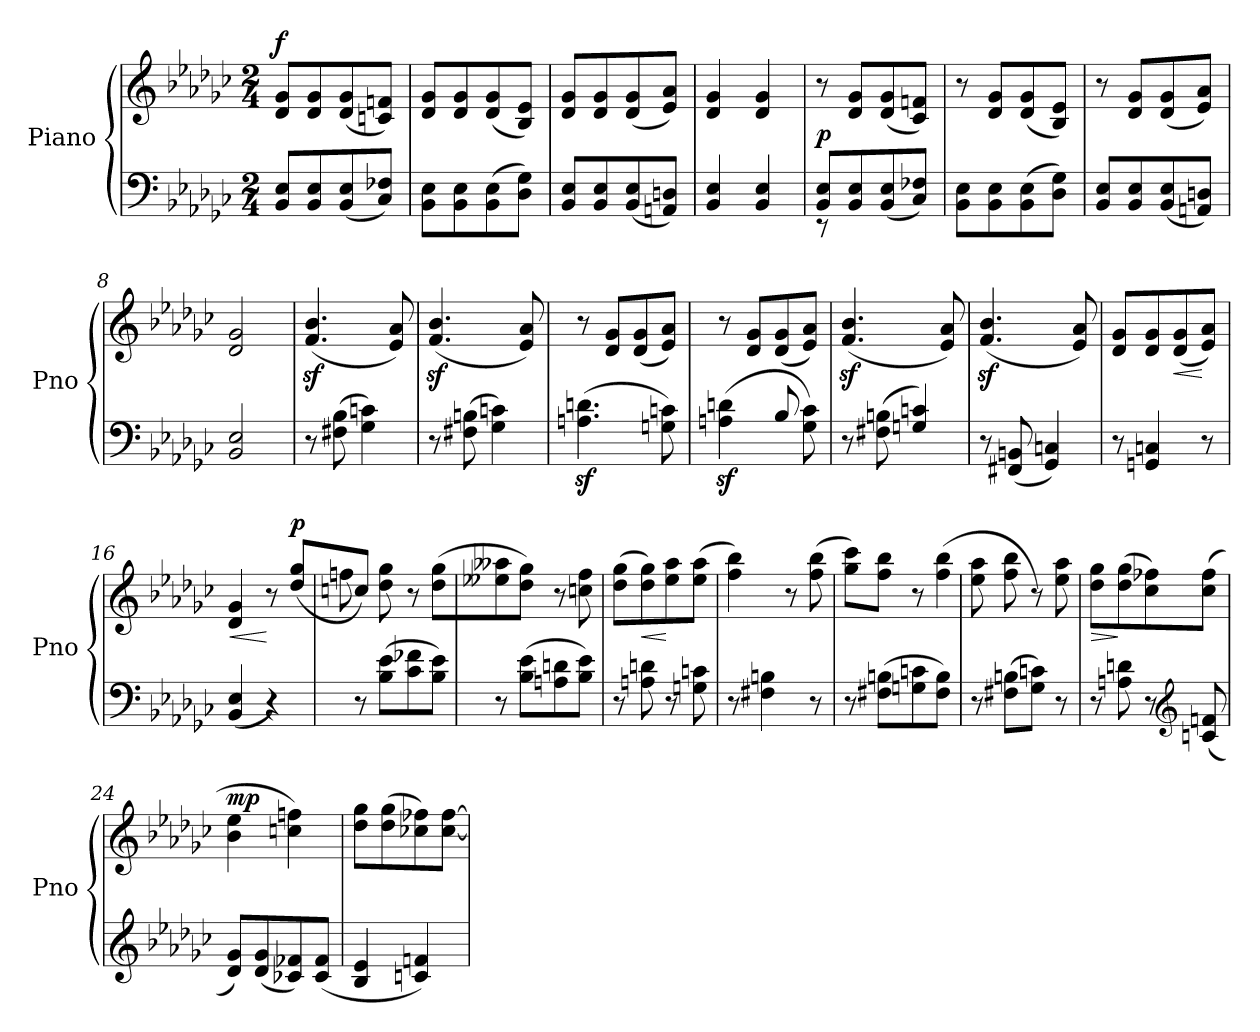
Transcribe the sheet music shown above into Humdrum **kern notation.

**kern	**dynam	**kern	**dynam
*part2	*part2	*part1	*part1
*staff2	*staff2	*staff1	*staff1
*I"Piano	*	*I"Piano	*
*I'Pno	*	*I'Pno	*
*clefF4	*	*clefG2	*
*k[b-e-a-d-g-c-]	*	*k[b-e-a-d-g-c-]	*
*M2/4	*	*M2/4	*
*MM124	*	*MM124	*
=1	=1	=1	=1
!	!	!	!LO:DY:a
8BB-/ 8E-/L	.	8d-/ 8g-/L	f
8BB-/ 8E-/	.	8d-/ 8g-/	.
(8BB-/ 8E-/	.	(8d-/ 8g-/	.
8C-/ 8F-X/J)	.	8cn/ 8fn/J)	.
=2	=2	=2	=2
8BB-\ 8E-\L	.	8d-/ 8g-/L	.
8BB-\ 8E-\	.	8d-/ 8g-/	.
(8BB-\ 8E-\	.	(8d-/ 8g-/	.
8D-\ 8G-\J)	.	8B-/ 8e-/J)	.
=3	=3	=3	=3
8BB-/ 8E-/L	.	8d-/ 8g-/L	.
8BB-/ 8E-/	.	8d-/ 8g-/	.
(8BB-/ 8E-/	.	(8d-/ 8g-/	.
8AAn/ 8Dn/J)	.	8e-/ 8a-/J)	.
=4	=4	=4	=4
4BB-/ 4E-/	.	4d-/ 4g-/	.
4BB-/ 4E-/	.	4d-/ 4g-/	.
=5	=5	=5	=5
*^	*	*	*
!	!	!LO:DY:a	!	!
8BB-/ 8E-/L	8r	p	8r	.
8BB-/ 8E-/	4.ryy	.	8d-/ 8g-/L	.
(8BB-/ 8E-/	.	.	(8d-/ 8g-/	.
8C-/ 8F-X/J)	.	.	8c-/ 8fn/J)	.
*v	*v	*	*	*
!!LO:LB:g=z
=6	=6	=6	=6
8BB-\ 8E-\L	.	8r	.
8BB-\ 8E-\	.	8d-/ 8g-/L	.
(8BB-\ 8E-\	.	(8d-/ 8g-/	.
8D-\ 8G-\J)	.	8B-/ 8e-/J)	.
=7	=7	=7	=7
8BB-/ 8E-/L	.	8r	.
8BB-/ 8E-/	.	8d-/ 8g-/L	.
(8BB-/ 8E-/	.	(8d-/ 8g-/	.
8AAn/ 8Dn/J)	.	8e-/ 8a-/J)	.
=8	=8	=8	=8
2BB-/ 2E-/	.	2d-/ 2g-/	.
=9	=9	=9	=9
8r	.	(4.f/z> 4.b-/z>	.
(8F#X\ 8B-\	.	.	.
4G-\ 4cn\)	.	.	.
.	.	8e-/ 8a-/)	.
=10	=10	=10	=10
8r	.	(4.f/z> 4.b-/z>	.
(8F#X\ 8Bn\	.	.	.
4G-\ 4cn\)	.	.	.
.	.	8e-/ 8a-/)	.
!!LO:LB:g=z
=11	=11	=11	=11
(4.An\z> 4.dn\z>	.	8r	.
.	.	8d-/ 8g-/L	.
.	.	(8d-/ 8g-/	.
8Gn\ 8cn\)	.	8e-/ 8a-/J)	.
=12	=12	=12	=12
(4An\z> 4dn\z>	.	8r	.
.	.	8d-/ 8g-/L	.
8B-/	.	(8d-/ 8g-/	.
8G-\ 8c-\)	.	8e-/ 8a-/J)	.
=13	=13	=13	=13
8r	.	(4.f/z> 4.b-/z>	.
(8F#X\ 8Bn\	.	.	.
4Gn/ 4cn/)	.	.	.
.	.	8e-/ 8a-/)	.
=14	=14	=14	=14
8r	.	(4.f/z> 4.b-/z>	.
(8FF#X/ 8BBn/	.	.	.
4GG-/ 4Cn/)	.	.	.
.	.	8e-/ 8a-/)	.
=15	=15	=15	=15
8r	.	8d-/ 8g-/L	.
4GGn/ 4Cn/	.	8d-/ 8g-/	.
!	!	!	!LO:HP:b
.	.	(8d-/ 8g-/	<
8r	.	8e-/ 8a-/J)	[
!!LO:LB:g=z
=16	=16	=16	=16
!	!	!	!LO:HP:b
(4BB-/ 4E-/	.	4d-/ 4g-/	<
4r)	.	8r	[
!	!	!	!LO:DY:a
.	.	(8dd-\ 8gg-\L	p
=17	=17	=17	=17
*	*	*^	*
8r	.	8ccn/)	8ffn\	.
(8B-\ 8e-\L	.	8ryy	8dd-\ 8gg-\J	.
8c-\ 8f-X\	.	8r	8ryy	.
8B-\ 8e-\J)	.	8ryy	(8dd-\ 8gg-\L	.
=18	=18	=18	=18	=18
8r	.	4ryy	8ee--X\ 8aa--X\	.
(8B-\ 8e-\L	.	.	8dd-\ 8gg-\J)	.
8An\ 8dn\	.	8r	8ryy	.
8B-\ 8e-\J)	.	8ryy	8ccn\ 8ff\	.
*	*	*v	*v	*
=19	=19	=19	=19
8r	.	(8dd-\ 8gg-\L	.
!	!	!	!LO:HP:b
8An\ 8dn\	.	8dd-\ 8gg-\)	<
8r	.	8ee-\ 8aa-\	[
8Gn\ 8cn\	.	(8ee-\ 8aa-\J	.
=20	=20	=20	=20
8r	.	4ff\ 4bb-\)	.
4F#X\ 4Bn\	.	.	.
.	.	8r	.
8r	.	(8ff\ 8bb-\L	.
!!LO:LB:g=z
=21	=21	=21	=21
8r	.	8gg-\ 8ccc-\L)	.
(8F#X\ 8Bn\L	.	8ff\ 8bb-\J	.
8Gn\ 8cn\	.	8r	.
8F#\ 8B\J)	.	(8ff\ 8bb-\L	.
=22	=22	=22	=22
*	*	*^	*
8r	.	4ryy	8ee-\ 8aa-\	.
(8F#X\ 8Bn\L	.	.	8ff\ 8bb-\J	.
8G-\ 8cn\J)	.	8r)	8ryy	.
8r	.	8ryy	8ee-\ 8aa-\	.
=23	=23	=23	=23	=23
!	!	!	!	!LO:HP:b
*	*	*v	*v	*
8r	.	8dd-\ 8gg-\L	>
8An\ 8dn\	.	(8dd-\ 8gg-\	]
8r	.	8cc-\ 8ff-X\)	.
*clefG2	*	*	*
(8cn/ 8fn/	.	(8cc-\ 8ff-\J	.
=24	=24	=24	=24
!	!	!	!LO:DY:a
8d-/ 8g-/L)	.	4b-\ 4ee-\	mp
(8d-/ 8g-/	.	.	.
8c-X/ 8f-X/)	.	4ccn\ 4ffn\)	.
(8c-/ 8f-/J	.	.	.
=25	=25	=25	=25
4B-/ 4e-/	.	8dd-\ 8gg-\L	.
.	.	(8dd-\ 8gg-\	.
4cn/ 4fn/)	.	8cc-X\ 8ff-X\)	.
.	.	[8cc-\ [8ff-\J	.
=	=	=	=
*-	*-	*-	*-
